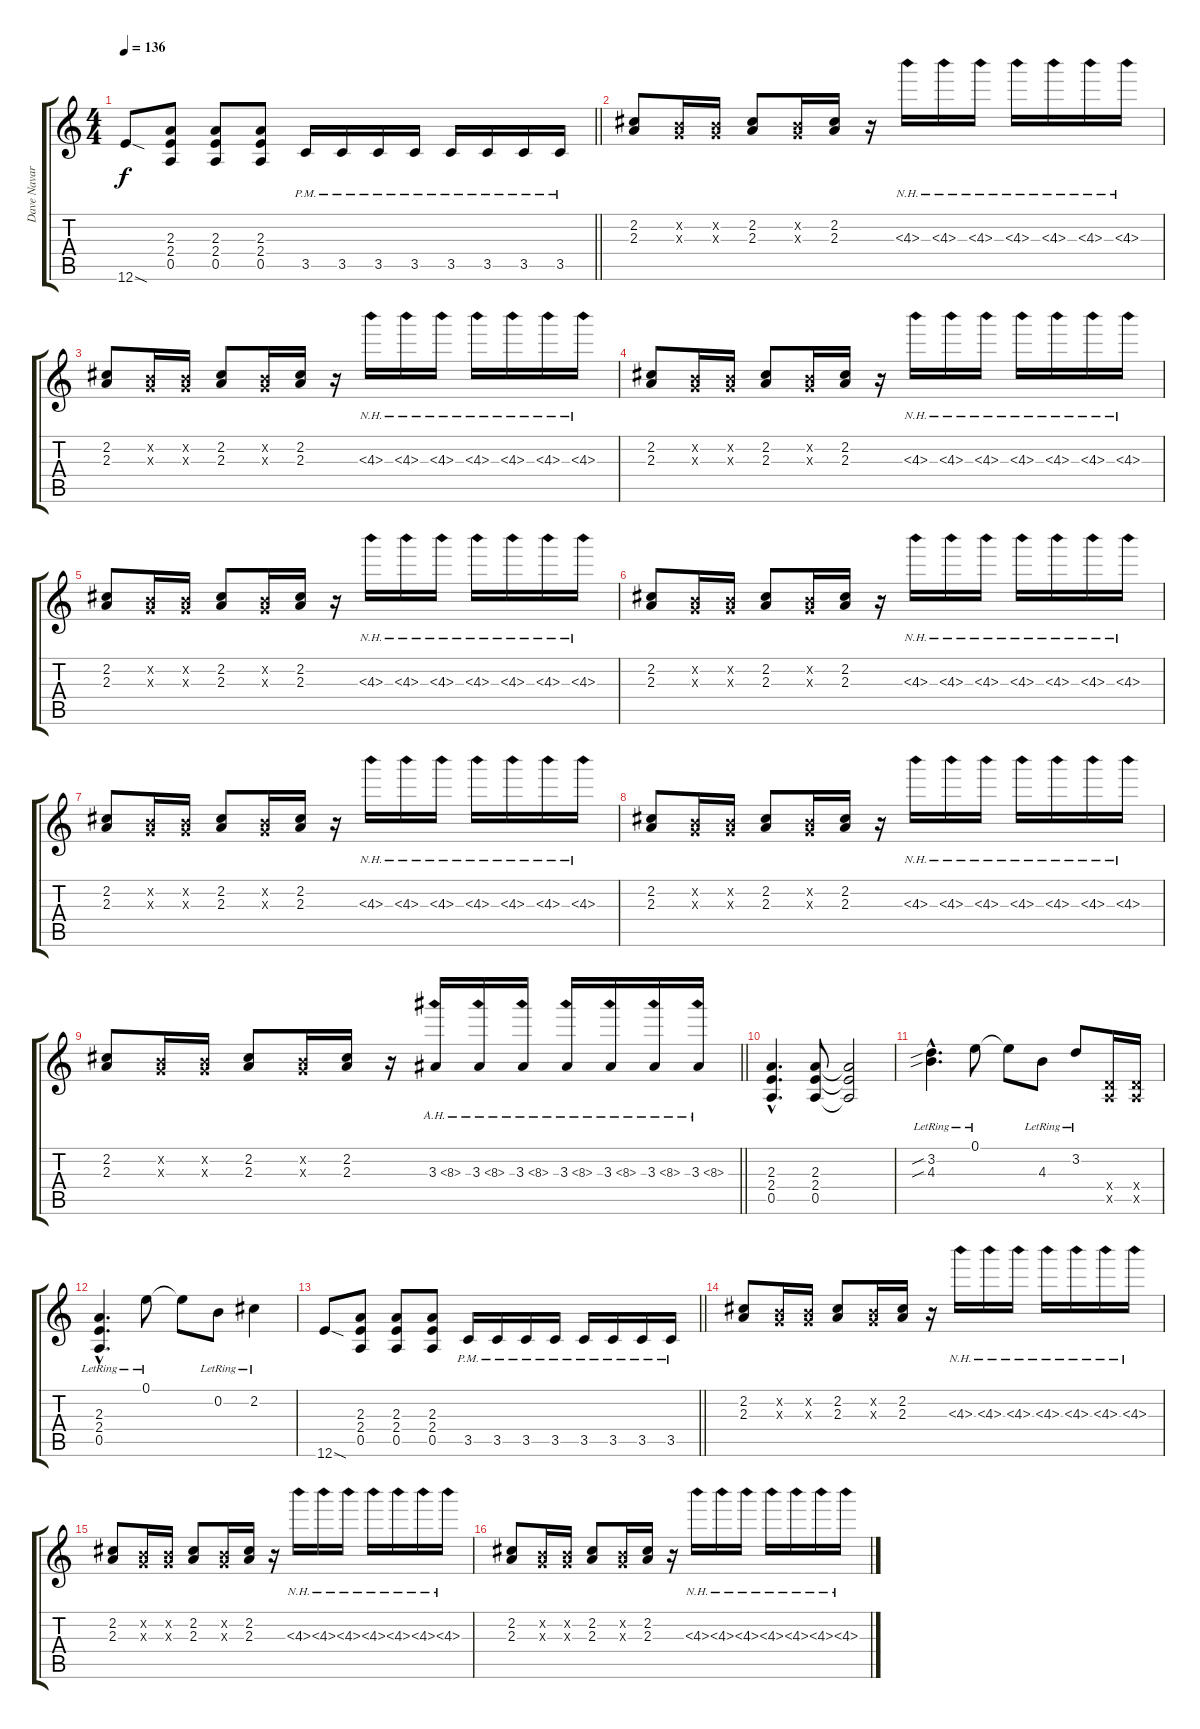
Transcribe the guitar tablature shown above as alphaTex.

\track ("Dave Navarro (Guitar 1)" "Dave Navar") {instrument distortionguitar}
\staff {score tabs}
\tuning (E4 B3 G3 D3 A2 E2) {hide}
\ts (4 4)
\tempo 136
\clef g2
\barLineRight lightlight
\ks c
12.6{sod}.8{dy f} (2.3 2.4 0.5).8 (2.3 2.4 0.5).8 (2.3 2.4 0.5).8 3.5{pm}.16 3.5{pm}.16 3.5{pm}.16 3.5{pm}.16 3.5{pm}.16 3.5{pm}.16 3.5{pm}.16 3.5{pm}.16 |
(2.2 2.3).8 (0.2{x} 0.3{x}).16 (0.2{x} 0.3{x}).16 (2.2 2.3).8 (0.2{x} 0.3{x}).16 (2.2 2.3).16 r.16 4.3{nh}.16 4.3{nh}.16 4.3{nh}.16 4.3{nh}.16 4.3{nh}.16 4.3{nh}.16 4.3{nh}.16 |
(2.2 2.3).8 (0.2{x} 0.3{x}).16 (0.2{x} 0.3{x}).16 (2.2 2.3).8 (0.2{x} 0.3{x}).16 (2.2 2.3).16 r.16 4.3{nh}.16 4.3{nh}.16 4.3{nh}.16 4.3{nh}.16 4.3{nh}.16 4.3{nh}.16 4.3{nh}.16 |
(2.2 2.3).8 (0.2{x} 0.3{x}).16 (0.2{x} 0.3{x}).16 (2.2 2.3).8 (0.2{x} 0.3{x}).16 (2.2 2.3).16 r.16 4.3{nh}.16 4.3{nh}.16 4.3{nh}.16 4.3{nh}.16 4.3{nh}.16 4.3{nh}.16 4.3{nh}.16 |
(2.2 2.3).8 (0.2{x} 0.3{x}).16 (0.2{x} 0.3{x}).16 (2.2 2.3).8 (0.2{x} 0.3{x}).16 (2.2 2.3).16 r.16 4.3{nh}.16 4.3{nh}.16 4.3{nh}.16 4.3{nh}.16 4.3{nh}.16 4.3{nh}.16 4.3{nh}.16 |
(2.2 2.3).8 (0.2{x} 0.3{x}).16 (0.2{x} 0.3{x}).16 (2.2 2.3).8 (0.2{x} 0.3{x}).16 (2.2 2.3).16 r.16 4.3{nh}.16 4.3{nh}.16 4.3{nh}.16 4.3{nh}.16 4.3{nh}.16 4.3{nh}.16 4.3{nh}.16 |
(2.2 2.3).8 (0.2{x} 0.3{x}).16 (0.2{x} 0.3{x}).16 (2.2 2.3).8 (0.2{x} 0.3{x}).16 (2.2 2.3).16 r.16 4.3{nh}.16 4.3{nh}.16 4.3{nh}.16 4.3{nh}.16 4.3{nh}.16 4.3{nh}.16 4.3{nh}.16 |
(2.2 2.3).8 (0.2{x} 0.3{x}).16 (0.2{x} 0.3{x}).16 (2.2 2.3).8 (0.2{x} 0.3{x}).16 (2.2 2.3).16 r.16 4.3{nh}.16 4.3{nh}.16 4.3{nh}.16 4.3{nh}.16 4.3{nh}.16 4.3{nh}.16 4.3{nh}.16 |
\barLineRight lightlight
(2.2 2.3).8 (0.2{x} 0.3{x}).16 (0.2{x} 0.3{x}).16 (2.2 2.3).8 (0.2{x} 0.3{x}).16 (2.2 2.3).16 r.16 3.3{ah 5}.16 3.3{ah 5}.16 3.3{ah 5}.16 3.3{ah 5}.16 3.3{ah 5}.16 3.3{ah 5}.16 3.3{ah 5}.16 |
(2.3{hac} 2.4{hac} 0.5{hac}).4{d} (2.3 2.4 0.5).8 (2.3{t} 2.4{t} 0.5{t}).2 |
(3.2{sib hac lr} 4.3{sib hac lr}).4{d} 0.1{lr}.8 0.1{t}.8 4.3{lr}.8 3.2{lr}.8 (0.4{x} 0.5{x}).16 (0.4{x} 0.5{x}).16 |
(2.3{hac lr} 2.4{hac lr} 0.5{hac lr}).4{d} 0.1{lr}.8 0.1{t}.8 0.2{lr}.8 2.2{lr}.4 |
\barLineRight lightlight
12.6{sod}.8 (2.3 2.4 0.5).8 (2.3 2.4 0.5).8 (2.3 2.4 0.5).8 3.5{pm}.16 3.5{pm}.16 3.5{pm}.16 3.5{pm}.16 3.5{pm}.16 3.5{pm}.16 3.5{pm}.16 3.5{pm}.16 |
(2.2 2.3).8 (0.2{x} 0.3{x}).16 (0.2{x} 0.3{x}).16 (2.2 2.3).8 (0.2{x} 0.3{x}).16 (2.2 2.3).16 r.16 4.3{nh}.16 4.3{nh}.16 4.3{nh}.16 4.3{nh}.16 4.3{nh}.16 4.3{nh}.16 4.3{nh}.16 |
(2.2 2.3).8 (0.2{x} 0.3{x}).16 (0.2{x} 0.3{x}).16 (2.2 2.3).8 (0.2{x} 0.3{x}).16 (2.2 2.3).16 r.16 4.3{nh}.16 4.3{nh}.16 4.3{nh}.16 4.3{nh}.16 4.3{nh}.16 4.3{nh}.16 4.3{nh}.16 |
(2.2 2.3).8 (0.2{x} 0.3{x}).16 (0.2{x} 0.3{x}).16 (2.2 2.3).8 (0.2{x} 0.3{x}).16 (2.2 2.3).16 r.16 4.3{nh}.16 4.3{nh}.16 4.3{nh}.16 4.3{nh}.16 4.3{nh}.16 4.3{nh}.16 4.3{nh}.16
